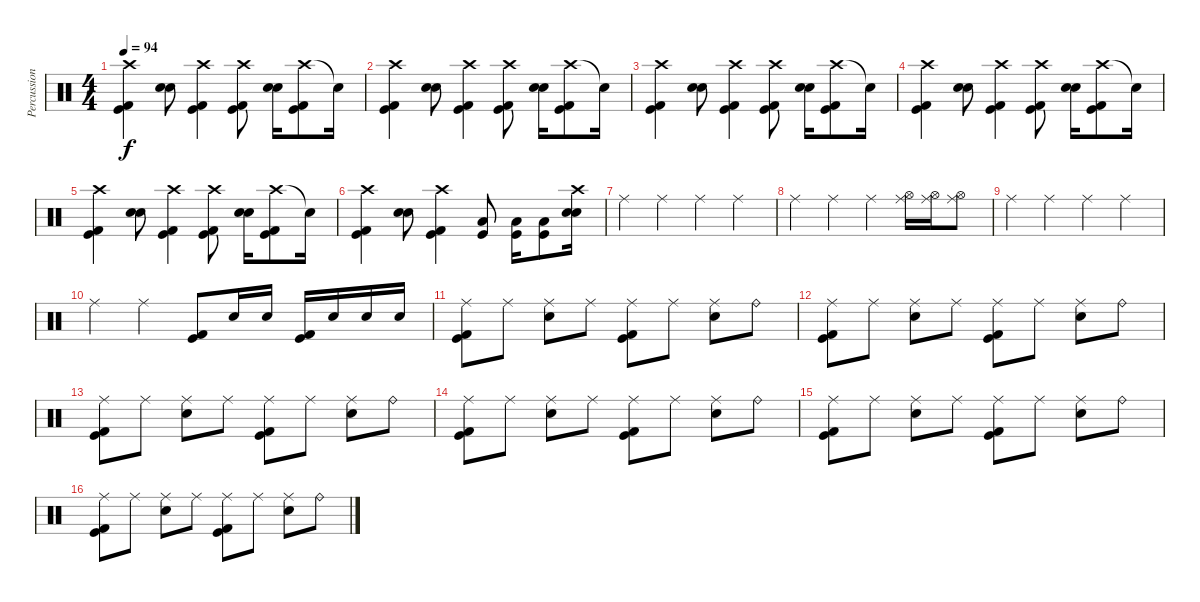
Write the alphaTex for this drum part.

\track ("Percussion" "Percussion") {instrument percussion}
\staff {score}
\articulation defaults
\ts (4 4)
\tempo 94
\clef neutral
\ks c
("Crash high (hit)" "Kick (hit) 2" "Kick (hit)").4{dy f} ("Snare (hit) 2" "Snare (hit) 2").8 ("Crash high (hit)" "Kick (hit) 2" "Kick (hit)").4 ("Crash high (hit)" "Kick (hit) 2" "Kick (hit)").8 ("Snare (hit) 2" "Snare (hit) 2").16 ("Crash high (hit)" "Kick (hit) 2" "Kick (hit)").8 "Snare (hit)"{t}.16 |
("Crash high (hit)" "Kick (hit) 2" "Kick (hit)").4 ("Snare (hit) 2" "Snare (hit) 2").8 ("Crash high (hit)" "Kick (hit) 2" "Kick (hit)").4 ("Crash high (hit)" "Kick (hit) 2" "Kick (hit)").8 ("Snare (hit) 2" "Snare (hit) 2").16 ("Crash high (hit)" "Kick (hit) 2" "Kick (hit)").8 "Snare (hit)"{t}.16 |
("Crash high (hit)" "Kick (hit) 2" "Kick (hit)").4 ("Snare (hit) 2" "Snare (hit) 2").8 ("Crash high (hit)" "Kick (hit) 2" "Kick (hit)").4 ("Crash high (hit)" "Kick (hit) 2" "Kick (hit)").8 ("Snare (hit) 2" "Snare (hit) 2").16 ("Crash high (hit)" "Kick (hit) 2" "Kick (hit)").8 "Snare (hit)"{t}.16 |
("Crash high (hit)" "Kick (hit) 2" "Kick (hit)").4 ("Snare (hit) 2" "Snare (hit) 2").8 ("Crash high (hit)" "Kick (hit) 2" "Kick (hit)").4 ("Crash high (hit)" "Kick (hit) 2" "Kick (hit)").8 ("Snare (hit) 2" "Snare (hit) 2").16 ("Crash high (hit)" "Kick (hit) 2" "Kick (hit)").8 "Snare (hit)"{t}.16 |
("Crash high (hit)" "Kick (hit) 2" "Kick (hit)").4 ("Snare (hit) 2" "Snare (hit) 2").8 ("Crash high (hit)" "Kick (hit) 2" "Kick (hit)").4 ("Crash high (hit)" "Kick (hit) 2" "Kick (hit)").8 ("Snare (hit) 2" "Snare (hit) 2").16 ("Crash high (hit)" "Kick (hit) 2" "Kick (hit)").8 "Snare (hit)"{t}.16 |
("Crash high (hit)" "Kick (hit) 2" "Kick (hit)").4 ("Snare (hit) 2" "Snare (hit) 2").8 ("Crash high (hit)" "Kick (hit) 2" "Kick (hit)").4 ("Low Floor Tom (hit)" "Kick (hit)").8 ("Low Floor Tom (hit)" "Kick (hit)").16 ("Low Floor Tom (hit)" "Kick (hit)").8 ("Crash high (hit)" "Snare (hit) 2" "Snare (hit) 2").16 |
"Ride (middle)".4 "Ride (middle)".4 "Ride (middle)".4 "Ride (middle)".4 |
"Ride (middle)".4 "Ride (middle)".4 "Ride (middle)".4 ("Ride (middle)" "Hi-Hat (open)").16 ("Ride (middle)" "Hi-Hat (open)").16 ("Ride (middle)" "Hi-Hat (open)").8 |
"Ride (middle)".4 "Ride (middle)".4 "Ride (middle)".4 "Ride (middle)".4 |
"Ride (middle)".4 "Ride (middle)".4 ("Kick (hit) 2" "Kick (hit)").8 "Snare (hit) 2".16 "Snare (hit) 2".16 ("Kick (hit) 2" "Kick (hit)").16 "Snare (hit) 2".16 "Snare (hit) 2".16 "Snare (hit) 2".16 |
("Ride (middle)" "Kick (hit) 2" "Kick (hit)").8 "Ride (middle)".8 ("Ride (middle)" "Snare (hit) 2").8 "Ride (middle)".8 ("Ride (middle)" "Kick (hit) 2" "Kick (hit)").8 "Ride (middle)".8 ("Ride (middle)" "Snare (hit) 2").8 "Ride (bell)".8 |
("Ride (middle)" "Kick (hit) 2" "Kick (hit)").8 "Ride (middle)".8 ("Ride (middle)" "Snare (hit) 2").8 "Ride (middle)".8 ("Ride (middle)" "Kick (hit) 2" "Kick (hit)").8 "Ride (middle)".8 ("Ride (middle)" "Snare (hit) 2").8 "Ride (bell)".8 |
("Ride (middle)" "Kick (hit) 2" "Kick (hit)").8 "Ride (middle)".8 ("Ride (middle)" "Snare (hit) 2").8 "Ride (middle)".8 ("Ride (middle)" "Kick (hit) 2" "Kick (hit)").8 "Ride (middle)".8 ("Ride (middle)" "Snare (hit) 2").8 "Ride (bell)".8 |
("Ride (middle)" "Kick (hit) 2" "Kick (hit)").8 "Ride (middle)".8 ("Ride (middle)" "Snare (hit) 2").8 "Ride (middle)".8 ("Ride (middle)" "Kick (hit) 2" "Kick (hit)").8 "Ride (middle)".8 ("Ride (middle)" "Snare (hit) 2").8 "Ride (bell)".8 |
("Ride (middle)" "Kick (hit) 2" "Kick (hit)").8 "Ride (middle)".8 ("Ride (middle)" "Snare (hit) 2").8 "Ride (middle)".8 ("Ride (middle)" "Kick (hit) 2" "Kick (hit)").8 "Ride (middle)".8 ("Ride (middle)" "Snare (hit) 2").8 "Ride (bell)".8 |
("Ride (middle)" "Kick (hit) 2" "Kick (hit)").8 "Ride (middle)".8 ("Ride (middle)" "Snare (hit) 2").8 "Ride (middle)".8 ("Ride (middle)" "Kick (hit) 2" "Kick (hit)").8 "Ride (middle)".8 ("Ride (middle)" "Snare (hit) 2").8 "Ride (bell)".8
